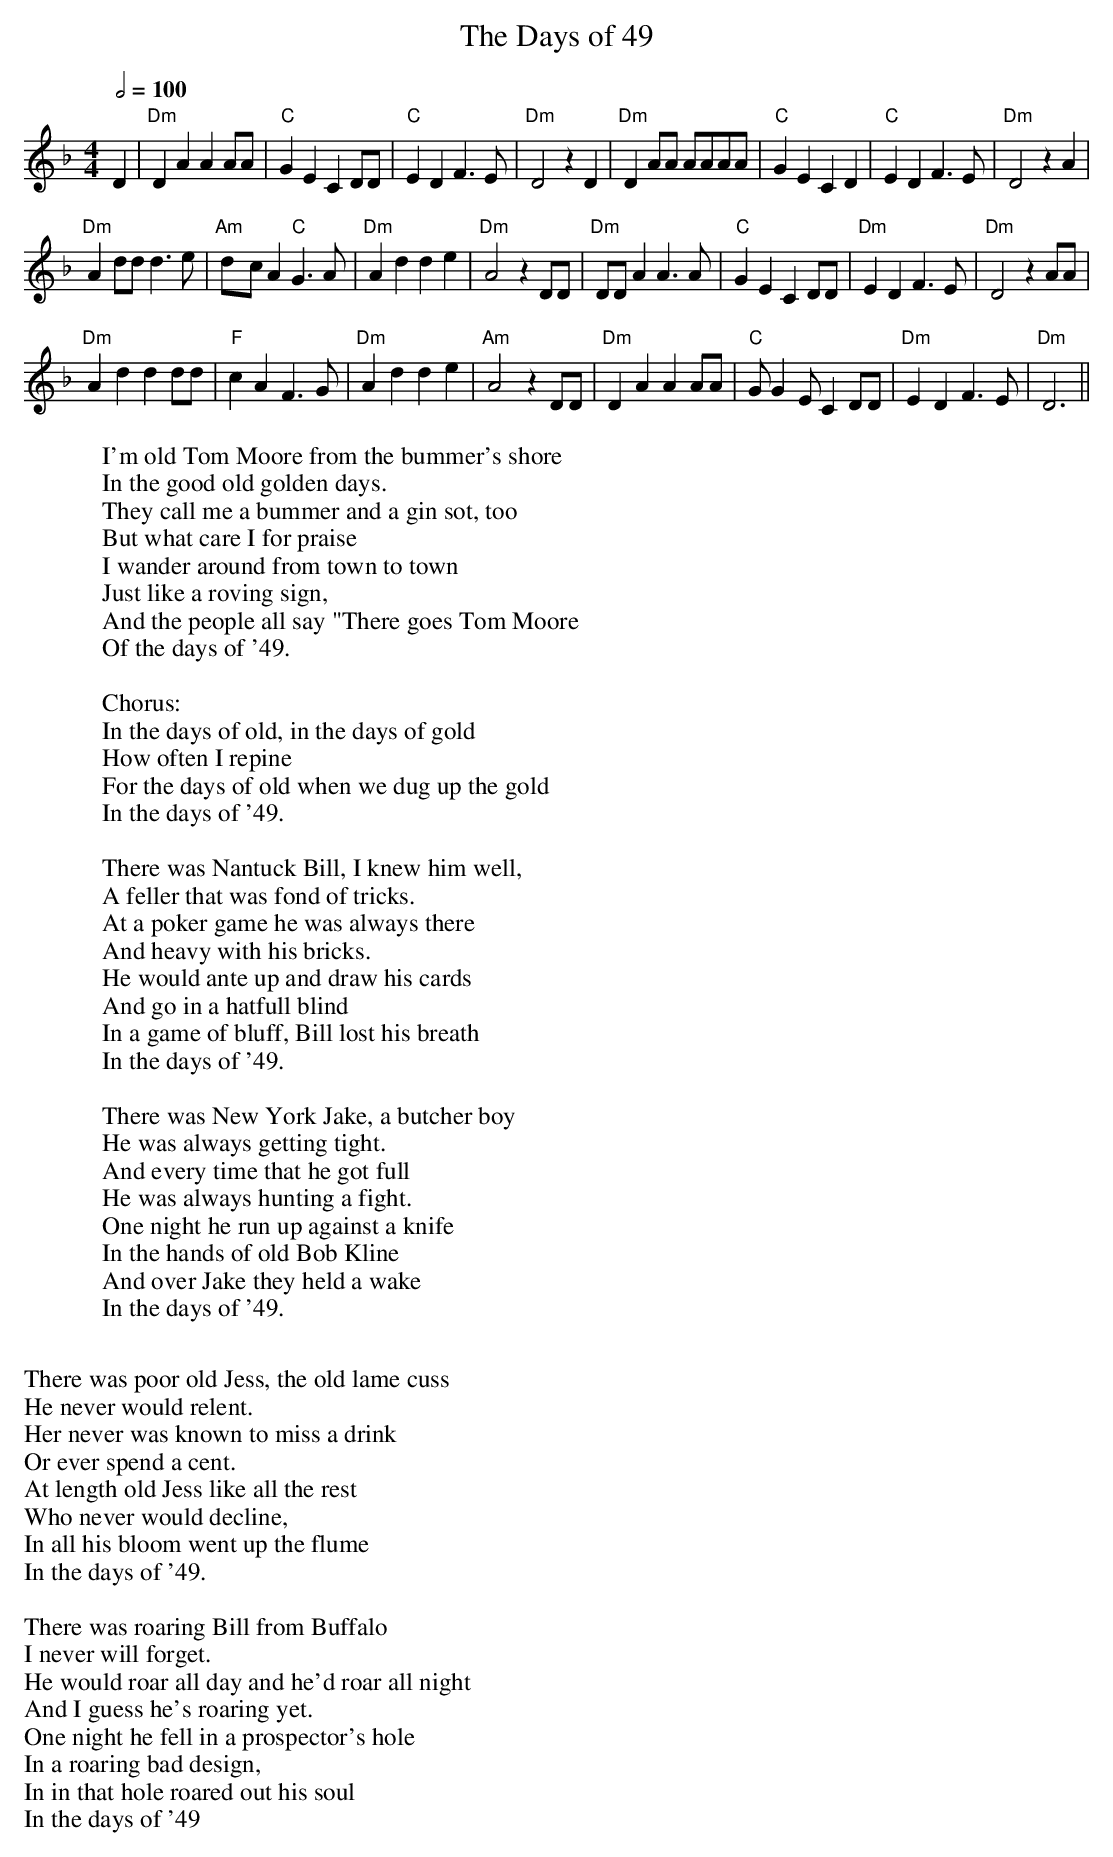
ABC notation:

X:1
T:Days of 49, The
M:4/4
L:1/8
Q:2/4=100
W:I'm old Tom Moore from the bummer's shore
W:In the good old golden days.
W:They call me a bummer and a gin sot, too
W:But what care I for praise
W:I wander around from town to town
W:Just like a roving sign,
W:And the people all say "There goes Tom Moore
W:Of the days of '49.
W:
W:Chorus:
W:In the days of old, in the days of gold
W:How often I repine
W:For the days of old when we dug up the gold
W:In the days of '49.
W:
W:There was Nantuck Bill, I knew him well,
W:A feller that was fond of tricks.
W:At a poker game he was always there
W:And heavy with his bricks.
W:He would ante up and draw his cards
W:And go in a hatfull blind
W:In a game of bluff, Bill lost his breath
W:In the days of '49.
W:
W:There was New York Jake, a butcher boy
W:He was always getting tight.
W:And every time that he got full
W:He was always hunting a fight.
W:One night he run up against a knife
W:In the hands of old Bob Kline
W:And over Jake they held a wake
W:In the days of '49.
W:
W:There was poor old Jess, the old lame cuss
W:He never would relent.
W:Her never was known to miss a drink
W:Or ever spend a cent.
W:At length old Jess like all the rest
W:Who never would decline,
W:In all his bloom went up the flume
W:In the days of '49.
W:
W:There was roaring Bill from Buffalo
W:I never will forget.
W:He would roar all day and he'd roar all night
W:And I guess he's roaring yet.
W:One night he fell in a prospector's hole
W:In a roaring bad design,
W:In in that hole roared out his soul
W:In the days of '49
K:F
D2|"Dm"D2A2 A2AA|"C"G2E2 C2DD|"C"E2D2 F3E|"Dm"D4 z2D2|\
"Dm"D2AA AAAA|"C"G2E2 C2D2|"C"E2D2 F3E|"Dm"D4 z2A2|
"Dm"A2dd d3e|"Am"d-cA2 "C"G3A|"Dm"A2d2 d2e2|"Dm"A4 z2DD|\
"Dm"DDA2 A3A|"C"G2E2 C2DD|"Dm"E2D2 F3E|"Dm"D4 z2AA|
"Dm"A2d2 d2dd|"F"c2A2 F3G|"Dm"A2d2 d2e2|"Am"A4 z2DD|\
"Dm"D2A2 A2AA|"C"GG2E C2DD|"Dm"E2D2 F3E|"Dm"D6||
